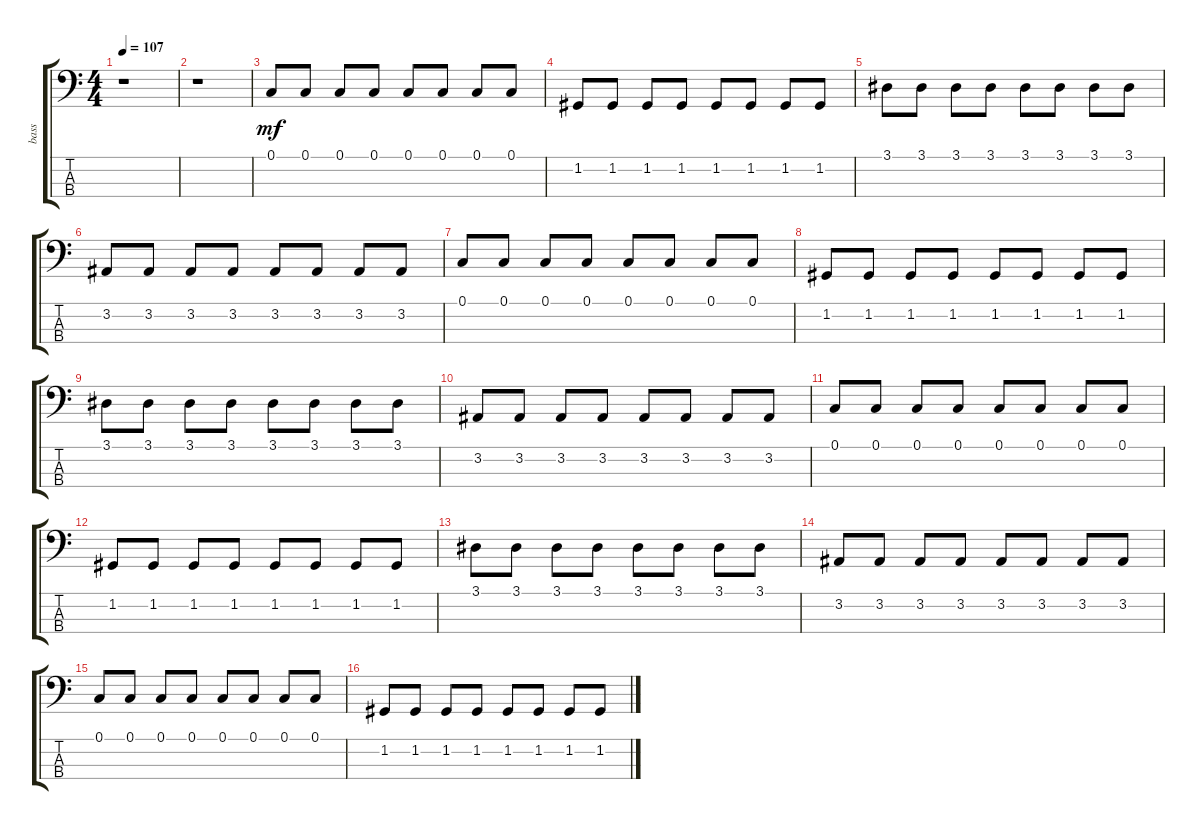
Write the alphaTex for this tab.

\track ("bass" "bass") {instrument electricbassfinger}
\staff {score tabs}
\tuning (C2 G1 D1 G0) {hide}
\ts (4 4)
\tempo 107
\clef f4
\ks c
r.1{dy mf} |
r.1 |
0.1.8 0.1.8 0.1.8 0.1.8 0.1.8 0.1.8 0.1.8 0.1.8 |
1.2.8 1.2.8 1.2.8 1.2.8 1.2.8 1.2.8 1.2.8 1.2.8 |
3.1.8 3.1.8 3.1.8 3.1.8 3.1.8 3.1.8 3.1.8 3.1.8 |
3.2.8 3.2.8 3.2.8 3.2.8 3.2.8 3.2.8 3.2.8 3.2.8 |
0.1.8 0.1.8 0.1.8 0.1.8 0.1.8 0.1.8 0.1.8 0.1.8 |
1.2.8 1.2.8 1.2.8 1.2.8 1.2.8 1.2.8 1.2.8 1.2.8 |
3.1.8 3.1.8 3.1.8 3.1.8 3.1.8 3.1.8 3.1.8 3.1.8 |
3.2.8 3.2.8 3.2.8 3.2.8 3.2.8 3.2.8 3.2.8 3.2.8 |
0.1.8 0.1.8 0.1.8 0.1.8 0.1.8 0.1.8 0.1.8 0.1.8 |
1.2.8 1.2.8 1.2.8 1.2.8 1.2.8 1.2.8 1.2.8 1.2.8 |
3.1.8 3.1.8 3.1.8 3.1.8 3.1.8 3.1.8 3.1.8 3.1.8 |
3.2.8 3.2.8 3.2.8 3.2.8 3.2.8 3.2.8 3.2.8 3.2.8 |
0.1.8 0.1.8 0.1.8 0.1.8 0.1.8 0.1.8 0.1.8 0.1.8 |
1.2.8 1.2.8 1.2.8 1.2.8 1.2.8 1.2.8 1.2.8 1.2.8
